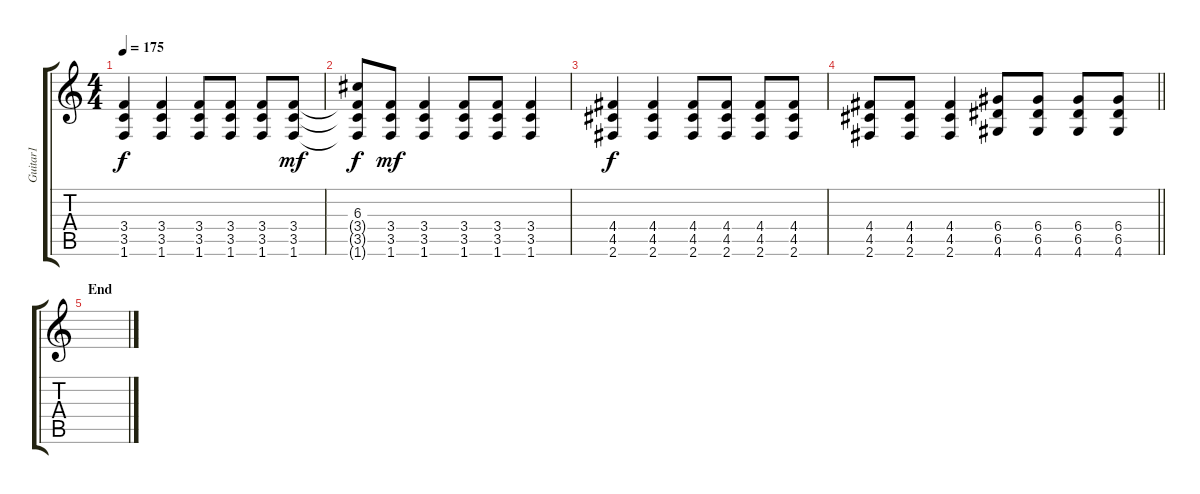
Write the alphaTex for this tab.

\track ("Guitar1" "Guitar1") {instrument overdrivenguitar}
\staff {score tabs}
\tuning (E4 B3 G3 D3 A2 E2) {hide}
\ts (4 4)
\tempo 175
\clef g2
\ks c
(3.4 3.5 1.6).4{dy f} (3.4 3.5 1.6).4 (3.4 3.5 1.6).8 (3.4 3.5 1.6).8 (3.4 3.5 1.6).8 (3.4 3.5 1.6).8{dy mf} |
(6.3 3.4{t} 3.5{t} 1.6{t}).8{dy f} (3.4 3.5 1.6).8{dy mf} (3.4 3.5 1.6).4 (3.4 3.5 1.6).8 (3.4 3.5 1.6).8 (3.4 3.5 1.6).4 |
(4.4 4.5 2.6).4{dy f} (4.4 4.5 2.6).4 (4.4 4.5 2.6).8 (4.4 4.5 2.6).8 (4.4 4.5 2.6).8 (4.4 4.5 2.6).8 |
\barLineRight lightlight
(4.4 4.5 2.6).8 (4.4 4.5 2.6).8 (4.4 4.5 2.6).4 (6.4 6.5 4.6).8 (6.4 6.5 4.6).8 (6.4 6.5 4.6).8 (6.4 6.5 4.6).8 |
\section ("" "End")
